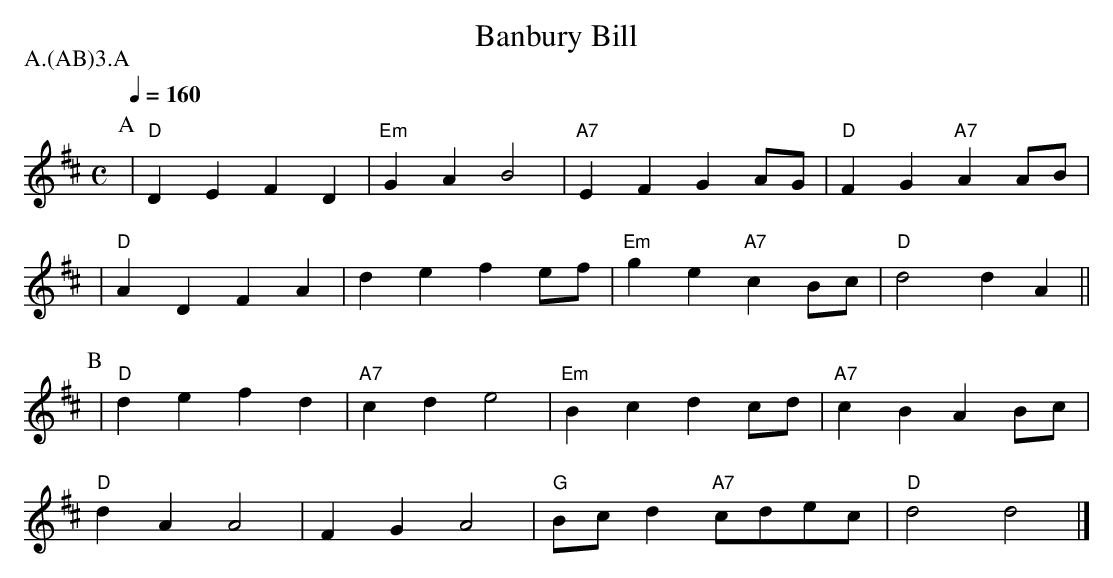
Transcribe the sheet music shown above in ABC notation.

X:1
T:Banbury Bill
M:C
L:1/4
Q:160
P:A.(AB)3.A
K:D
P:A
| "D" DE FD | "Em" GA B2 | "A7" EF GA/G/ | "D" FG "A7" A A/B/ |
| "D" AD FA | de f e/f/ | "Em" ge "A7" cB/c/ | "D" d2 d A ||
P:B
| "D" de fd  | "A7" cd e2 | "Em" Bc dc/d/ | "A7" cB A B/c/ |
  "D" dA A2  | FG A2 | "G" B/c/ d "A7" c/d/e/c/ | "D" d2 d2 |]
